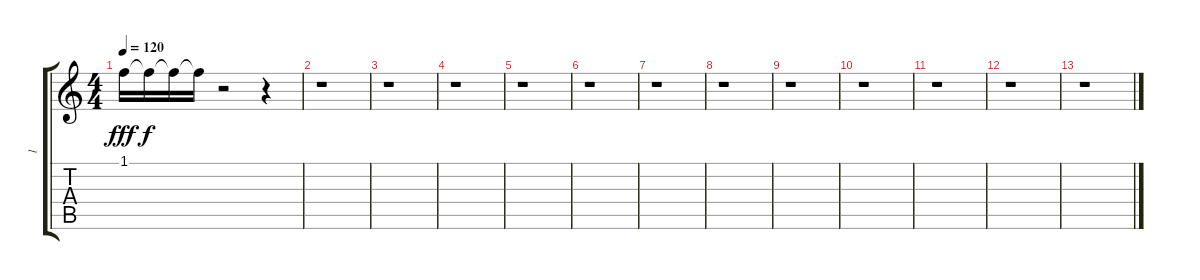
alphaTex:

\track ("1" "1") {instrument acousticguitarnylon}
\staff {score tabs}
\tuning (E4 B3 G3 D3 A2 E2) {hide}
\ts (4 4)
\tempo 120
\clef g2
\ks c
1.1.16{dy fff} 1.1{t}.16{dy f} 1.1{t}.16 1.1{t}.16 r.2 r.4 |
r.1 |
r.1 |
r.1 |
r.1 |
r.1 |
r.1 |
r.1 |
r.1 |
r.1 |
r.1 |
r.1 |
r.1
